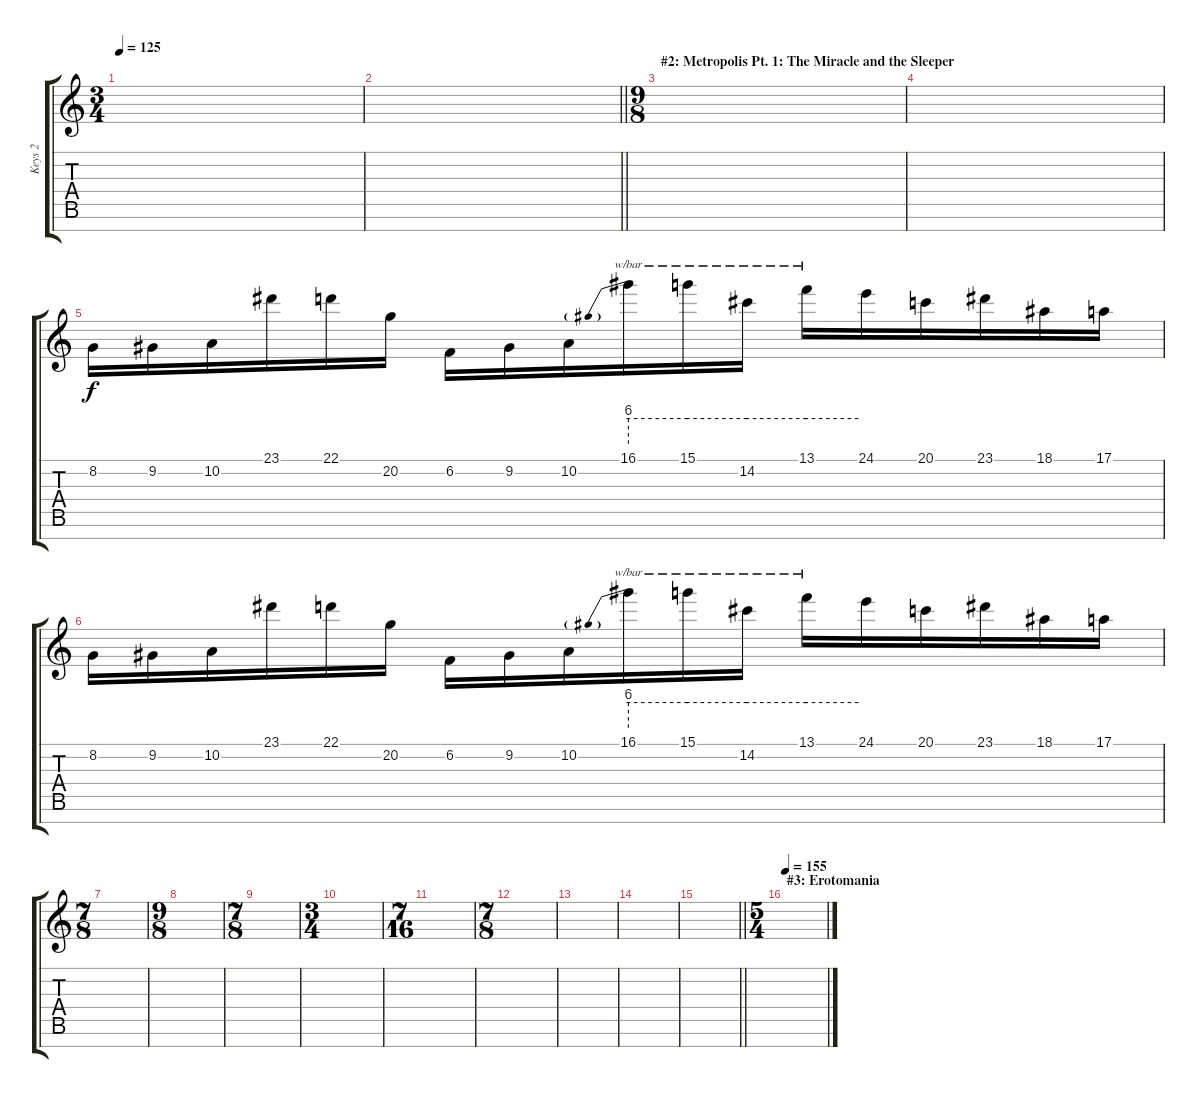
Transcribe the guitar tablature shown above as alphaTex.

\track ("Keys 2" "Keys 2") {instrument lead1square}
\staff {score tabs}
\tuning (E4 B3 G3 D3 A2 E2 B1) {hide}
\ts (3 4)
\tempo 125
\clef g2
\ks c
|
\barLineRight lightlight
|
\ts (9 8)
\section ("" "#2: Metropolis Pt. 1: The Miracle and the Sleeper")
|
|
8.2.16 9.2.16 10.2.16 23.1.16 22.1.16 20.2.16 6.2.16 9.2.16 10.2.16 16.1.16{tbe (predive default 0 24 60 24)} 15.1.16{tbe (hold default 0 24 60 24)} 14.2.16{tbe (hold default 0 24 60 24)} 13.1.16{tbe (hold default 0 24 60 24)} 24.1.16 20.1.16 23.1.16 18.1.16 17.1.16 |
8.2.16 9.2.16 10.2.16 23.1.16 22.1.16 20.2.16 6.2.16 9.2.16 10.2.16 16.1.16{tbe (predive default 0 24 60 24)} 15.1.16{tbe (hold default 0 24 60 24)} 14.2.16{tbe (hold default 0 24 60 24)} 13.1.16{tbe (hold default 0 24 60 24)} 24.1.16 20.1.16 23.1.16 18.1.16 17.1.16 |
\ts (7 8)
|
\ts (9 8)
|
\ts (7 8)
|
\ts (3 4)
|
\ts (7 16)
|
\ts (7 8)
|
|
|
\barLineRight lightlight
|
\ts (5 4)
\section ("" "#3: Erotomania")
\tempo 155
